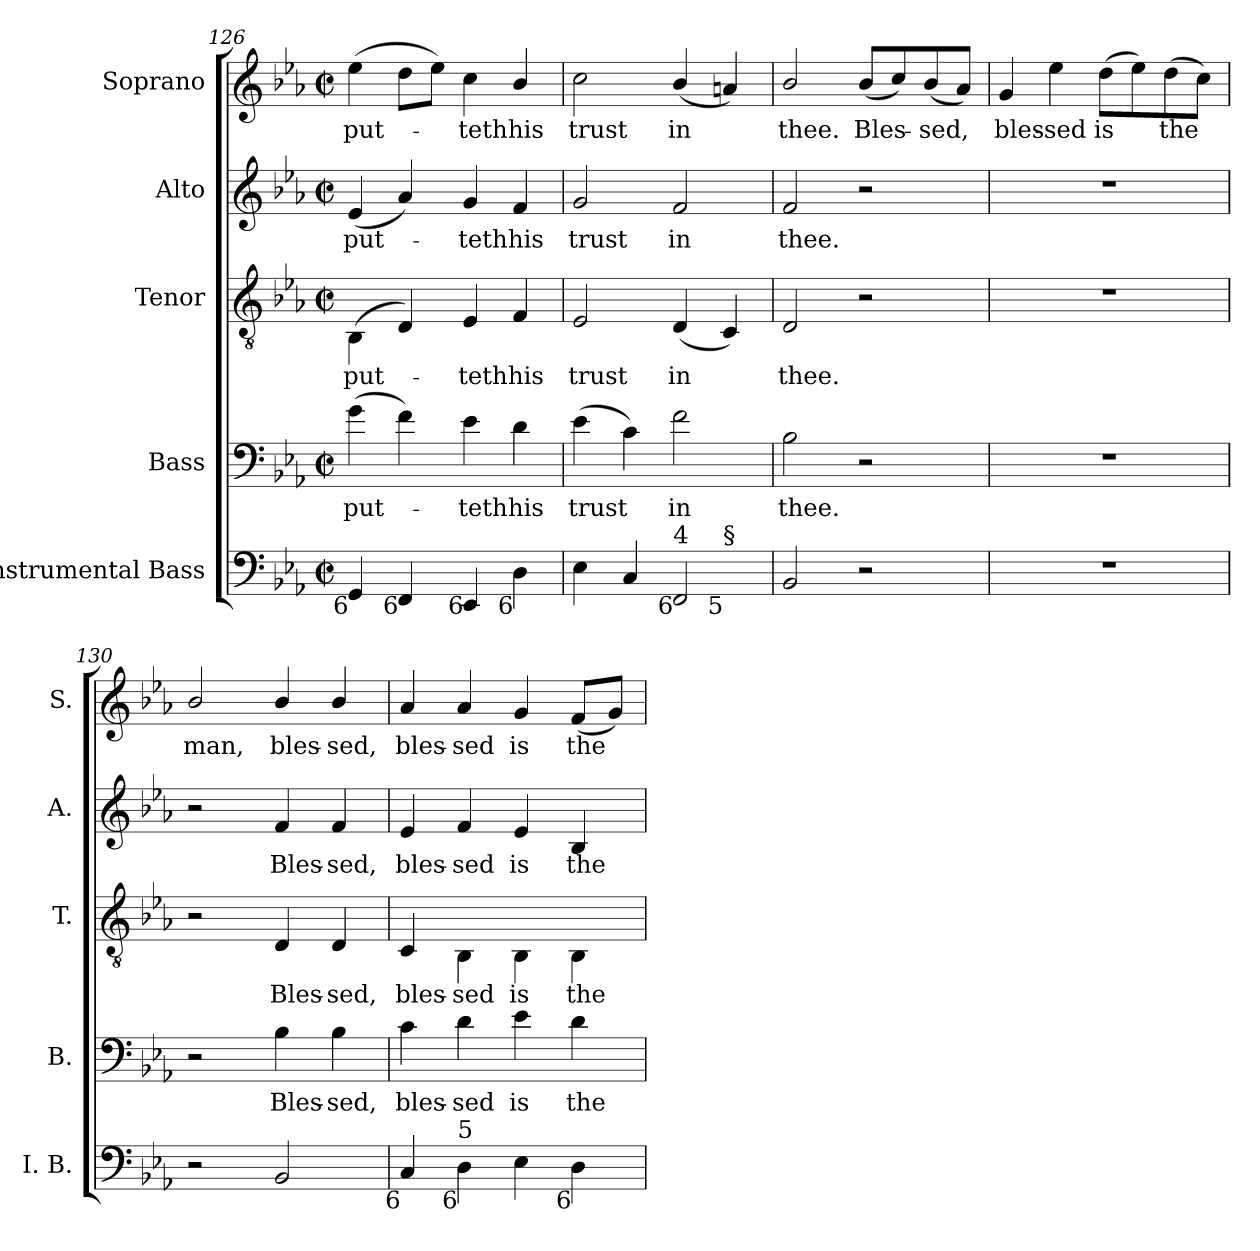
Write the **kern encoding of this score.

**kern	**kern	**text	**kern	**text	**kern	**text	**kern	**text
*part5	*part4	*part4	*part3	*part3	*part2	*part2	*part1	*part1
*staff5	*staff4	*staff4	*staff3	*staff3	*staff2	*staff2	*staff1	*staff1
*I"Instrumental Bass	*I"Bass	*	*I"Tenor	*	*I"Alto	*	*I"Soprano	*
*I'I. B.	*I'B.	*	*I'T.	*	*I'A.	*	*I'S.	*
*clefF4	*clefF4	*	*clefGv2	*	*clefG2	*	*clefG2	*
*	*ITrd8c14	*	*	*	*	*	*	*
*k[b-e-a-]	*k[b-e-a-]	*	*k[b-e-a-]	*	*k[b-e-a-]	*	*k[b-e-a-]	*
*E-:	*E-:	*	*E-:	*	*E-:	*	*E-:	*
*M2/2	*M2/2	*	*M2/2	*	*M2/2	*	*M2/2	*
*met(c|)	*met(c|)	*	*met(c|)	*	*met(c|)	*	*met(c|)	*
=126	=126	=126	=126	=126	=126	=126	=126	=126
!	!	!LO:LY:b:color=#000000	!	!	!	!	!	!
!	!	!	!	!LO:LY:b:color=#000000	!	!	!	!
!	!	!	!	!	!	!LO:LY:b:color=#000000	!	!
!LO:TX:b:rj:t=6	!	!	!	!	!	!	!	!
!	!	!	!	!	!	!	!	!LO:LY:b:color=#000000
4GGi/	(4Gi\	put-	(4BB-i\	put-	(4e-i/	put-	(4ee-i\	put-
!LO:TX:b:rj:t=6	!	!	!	!	!	!	!	!
4FFi/	4Fi\)	.	4Di/)	.	4a-i/)	.	8ddi\L	.
.	.	.	.	.	.	.	8ee-i\J)	.
!	!	!LO:LY:b:color=#000000	!	!	!	!	!	!
!	!	!	!	!LO:LY:b:color=#000000	!	!	!	!
!	!	!	!	!	!	!LO:LY:b:color=#000000	!	!
!LO:TX:b:rj:t=6	!	!	!	!	!	!	!	!
!	!	!	!	!	!	!	!	!LO:LY:b:color=#000000
4EE-i/	4E-i\	-teth	4E-i/	-teth	4gi/	-teth	4cci\	-teth
!	!	!LO:LY:b:color=#000000	!	!	!	!	!	!
!	!	!	!	!LO:LY:b:color=#000000	!	!	!	!
!	!	!	!	!	!	!LO:LY:b:color=#000000	!	!
!LO:TX:b:rj:t=6	!	!	!	!	!	!	!	!
!	!	!	!	!	!	!	!	!LO:LY:b:color=#000000
4Di\	4Di\	his	4Fi/	his	4fi/	his	4b-i/	his
!!LO:LB:g=z
=127	=127	=127	=127	=127	=127	=127	=127	=127
!	!	!LO:LY:b:color=#000000	!	!	!	!	!	!
!	!	!	!	!LO:LY:b:color=#000000	!	!	!	!
!	!	!	!	!	!	!LO:LY:b:color=#000000	!	!
!LO:TX:b:rj:t=6	!	!	!	!	!	!	!	!
!	!	!	!	!	!	!	!	!LO:LY:b:color=#000000
*^	*	*	*	*	*	*	*	*
4E-i\	2.ryy	(4E-i\	trust	2E-i/	trust	2gi/	trust	2cci\	trust
4Ci/	.	4Ci\)	.	.	.	.	.	.	.
!	!	!	!LO:LY:b:color=#000000	!	!	!	!	!	!
!	!	!	!	!	!LO:LY:b:color=#000000	!	!	!	!
!	!	!	!	!	!	!	!LO:LY:b:color=#000000	!	!
!LO:TX:b:rj:t=6	!	!	!	!	!	!	!	!	!
!LO:TX:t=4	!	!	!	!	!	!	!	!	!
!	!	!	!	!	!	!	!	!	!LO:LY:b:color=#000000
2FFi/	.	2Fi\	in	(4Di/	in	2fi/	in	(4b-i/	in
!	!LO:TX:b:rj:t=5	!	!	!	!	!	!	!	!
!	!LO:TX:t=§	!	!	!	!	!	!	!	!
.	4ryy	.	.	4Ci/)	.	.	.	4ani/)	.
*v	*v	*	*	*	*	*	*	*	*
=128	=128	=128	=128	=128	=128	=128	=128	=128
*^	*	*	*	*	*	*	*	*
!	!	!	!LO:LY:b:color=#000000	!	!	!	!	!	!
*v	*v	*	*	*	*	*	*	*	*
*^	*	*	*	*	*	*	*	*
!	!	!	!	!	!LO:LY:b:color=#000000	!	!	!	!
*v	*v	*	*	*	*	*	*	*	*
*^	*	*	*	*	*	*	*	*
!	!	!	!	!	!	!	!LO:LY:b:color=#000000	!	!
*v	*v	*	*	*	*	*	*	*	*
*^	*	*	*	*	*	*	*	*
!	!	!	!	!	!	!	!	!	!LO:LY:b:color=#000000
*v	*v	*	*	*	*	*	*	*	*
2BB-i/	2BB-i\	thee.	2Di/	thee.	2fi/	thee.	2b-i/	thee.
!	!	!	!	!	!	!	!	!LO:LY:b:color=#000000
2r	2r	.	2r	.	2r	.	(8b-i/L	Bles-
.	.	.	.	.	.	.	8cci/)	.
!	!	!	!	!	!	!	!	!LO:LY:b:color=#000000
.	.	.	.	.	.	.	(8b-i/	-sed,
.	.	.	.	.	.	.	8a-i/J)	.
=129	=129	=129	=129	=129	=129	=129	=129	=129
!	!	!	!	!	!	!	!	!LO:LY:b:color=#000000
1r	1r	.	1r	.	1r	.	4gi/	bles-
!	!	!	!	!	!	!	!	!LO:LY:b:color=#000000
.	.	.	.	.	.	.	4ee-i\	-sed
!	!	!	!	!	!	!	!	!LO:LY:b:color=#000000
.	.	.	.	.	.	.	(8ddi\L	is
.	.	.	.	.	.	.	8ee-i\)	.
!	!	!	!	!	!	!	!	!LO:LY:b:color=#000000
.	.	.	.	.	.	.	(8ddi\	the
.	.	.	.	.	.	.	8cci\J)	.
=130	=130	=130	=130	=130	=130	=130	=130	=130
!	!	!	!	!	!	!	!	!LO:LY:b:color=#000000
2r	2r	.	2r	.	2r	.	2b-i/	man,
!	!	!LO:LY:b:color=#000000	!	!	!	!	!	!
!	!	!	!	!LO:LY:b:color=#000000	!	!	!	!
!	!	!	!	!	!	!LO:LY:b:color=#000000	!	!
!	!	!	!	!	!	!	!	!LO:LY:b:color=#000000
2BB-i/	4BB-i\	Bles-	4Di/	Bles-	4fi/	Bles-	4b-i/	bles-
!	!	!LO:LY:b:color=#000000	!	!	!	!	!	!
!	!	!	!	!LO:LY:b:color=#000000	!	!	!	!
!	!	!	!	!	!	!LO:LY:b:color=#000000	!	!
!	!	!	!	!	!	!	!	!LO:LY:b:color=#000000
.	4BB-i\	-sed,	4Di/	-sed,	4fi/	-sed,	4b-i/	-sed,
=131	=131	=131	=131	=131	=131	=131	=131	=131
!	!	!LO:LY:b:color=#000000	!	!	!	!	!	!
!	!	!	!	!LO:LY:b:color=#000000	!	!	!	!
!	!	!	!	!	!	!LO:LY:b:color=#000000	!	!
!LO:TX:b:rj:t=6	!	!	!	!	!	!	!	!
!	!	!	!	!	!	!	!	!LO:LY:b:color=#000000
4Ci/	4Ci\	bles-	4Ci/	bles-	4e-i/	bles-	4a-i/	bles-
!	!	!LO:LY:b:color=#000000	!	!	!	!	!	!
!	!	!	!	!LO:LY:b:color=#000000	!	!	!	!
!	!	!	!	!	!	!LO:LY:b:color=#000000	!	!
!LO:TX:b:rj:t=6	!	!	!	!	!	!	!	!
!LO:TX:t=5	!	!	!	!	!	!	!	!
!	!	!	!	!	!	!	!	!LO:LY:b:color=#000000
4Di\	4Di\	-sed	4BB-i\	-sed	4fi/	-sed	4a-i/	-sed
!	!	!LO:LY:b:color=#000000	!	!	!	!	!	!
!	!	!	!	!LO:LY:b:color=#000000	!	!	!	!
!	!	!	!	!	!	!LO:LY:b:color=#000000	!	!
!	!	!	!	!	!	!	!	!LO:LY:b:color=#000000
4E-i\	4E-i\	is	4BB-i\	is	4e-i/	is	4gi/	is
!	!	!LO:LY:b:color=#000000	!	!	!	!	!	!
!	!	!	!	!LO:LY:b:color=#000000	!	!	!	!
!	!	!	!	!	!	!LO:LY:b:color=#000000	!	!
!LO:TX:b:rj:t=6	!	!	!	!	!	!	!	!
!	!	!	!	!	!	!	!	!LO:LY:b:color=#000000
4Di\	4Di\	the	4BB-i\	the	4B-i/	the	(8fi/L	the
.	.	.	.	.	.	.	8gi/J)	.
=	=	=	=	=	=	=	=	=
*-	*-	*-	*-	*-	*-	*-	*-	*-
